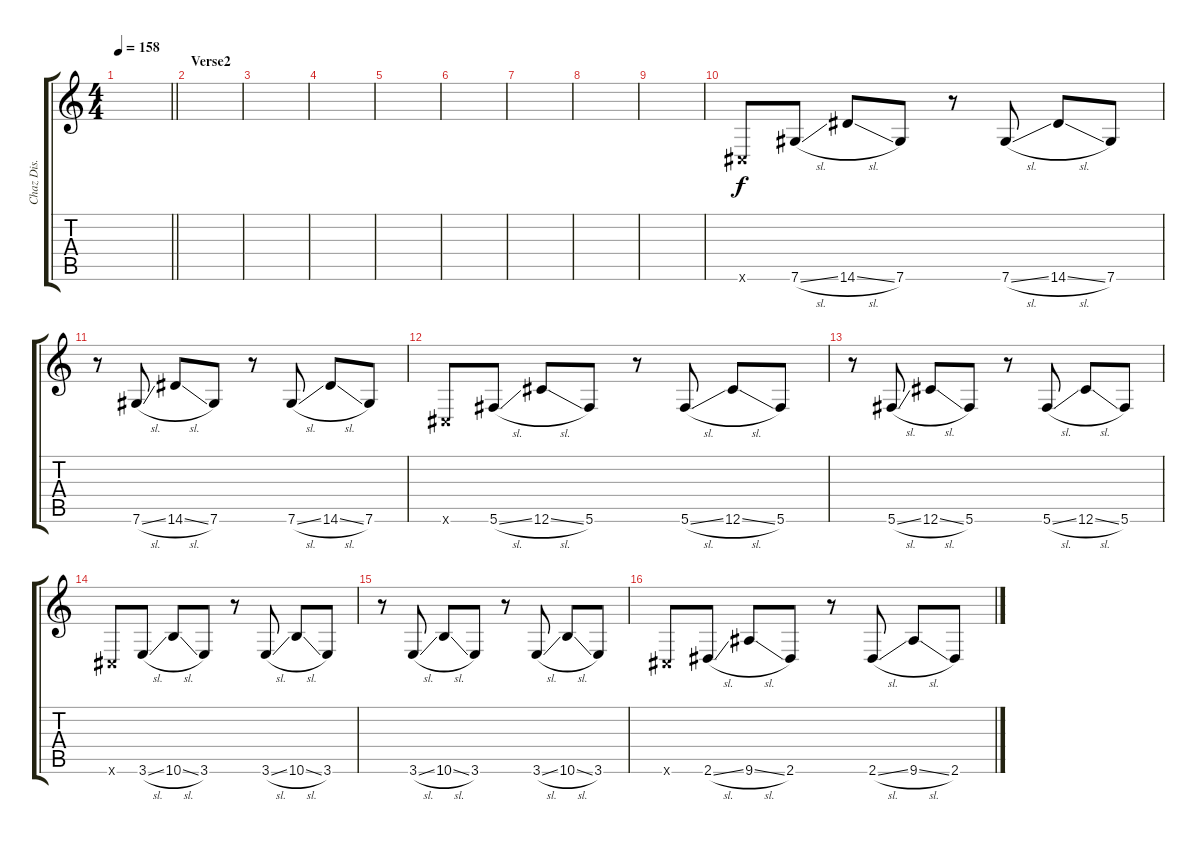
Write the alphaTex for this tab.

\track ("Chaz Dis." "Chaz Dis.") {instrument distortionguitar}
\staff {score tabs}
\tuning (Eb4 Bb3 Gb3 Db3 Ab2 Db2) {hide}
\ts (4 4)
\tempo 158
\clef g2
\barLineRight lightlight
\ks c
|
\section ("" "Verse2")
|
|
|
|
|
|
|
|
0.6{x}.8 7.6{sl}.8 14.6{sl}.8 7.6.8 r.8 7.6{sl}.8 14.6{sl}.8 7.6.8 |
r.8 7.6{sl}.8 14.6{sl}.8 7.6.8 r.8 7.6{sl}.8 14.6{sl}.8 7.6.8 |
0.6{x}.8 5.6{sl}.8 12.6{sl}.8 5.6.8 r.8 5.6{sl}.8 12.6{sl}.8 5.6.8 |
r.8 5.6{sl}.8 12.6{sl}.8 5.6.8 r.8 5.6{sl}.8 12.6{sl}.8 5.6.8 |
0.6{x}.8 3.6{sl}.8 10.6{sl}.8 3.6.8 r.8 3.6{sl}.8 10.6{sl}.8 3.6.8 |
r.8 3.6{sl}.8 10.6{sl}.8 3.6.8 r.8 3.6{sl}.8 10.6{sl}.8 3.6.8 |
0.6{x}.8 2.6{sl}.8 9.6{sl}.8 2.6.8 r.8 2.6{sl}.8 9.6{sl}.8 2.6.8
